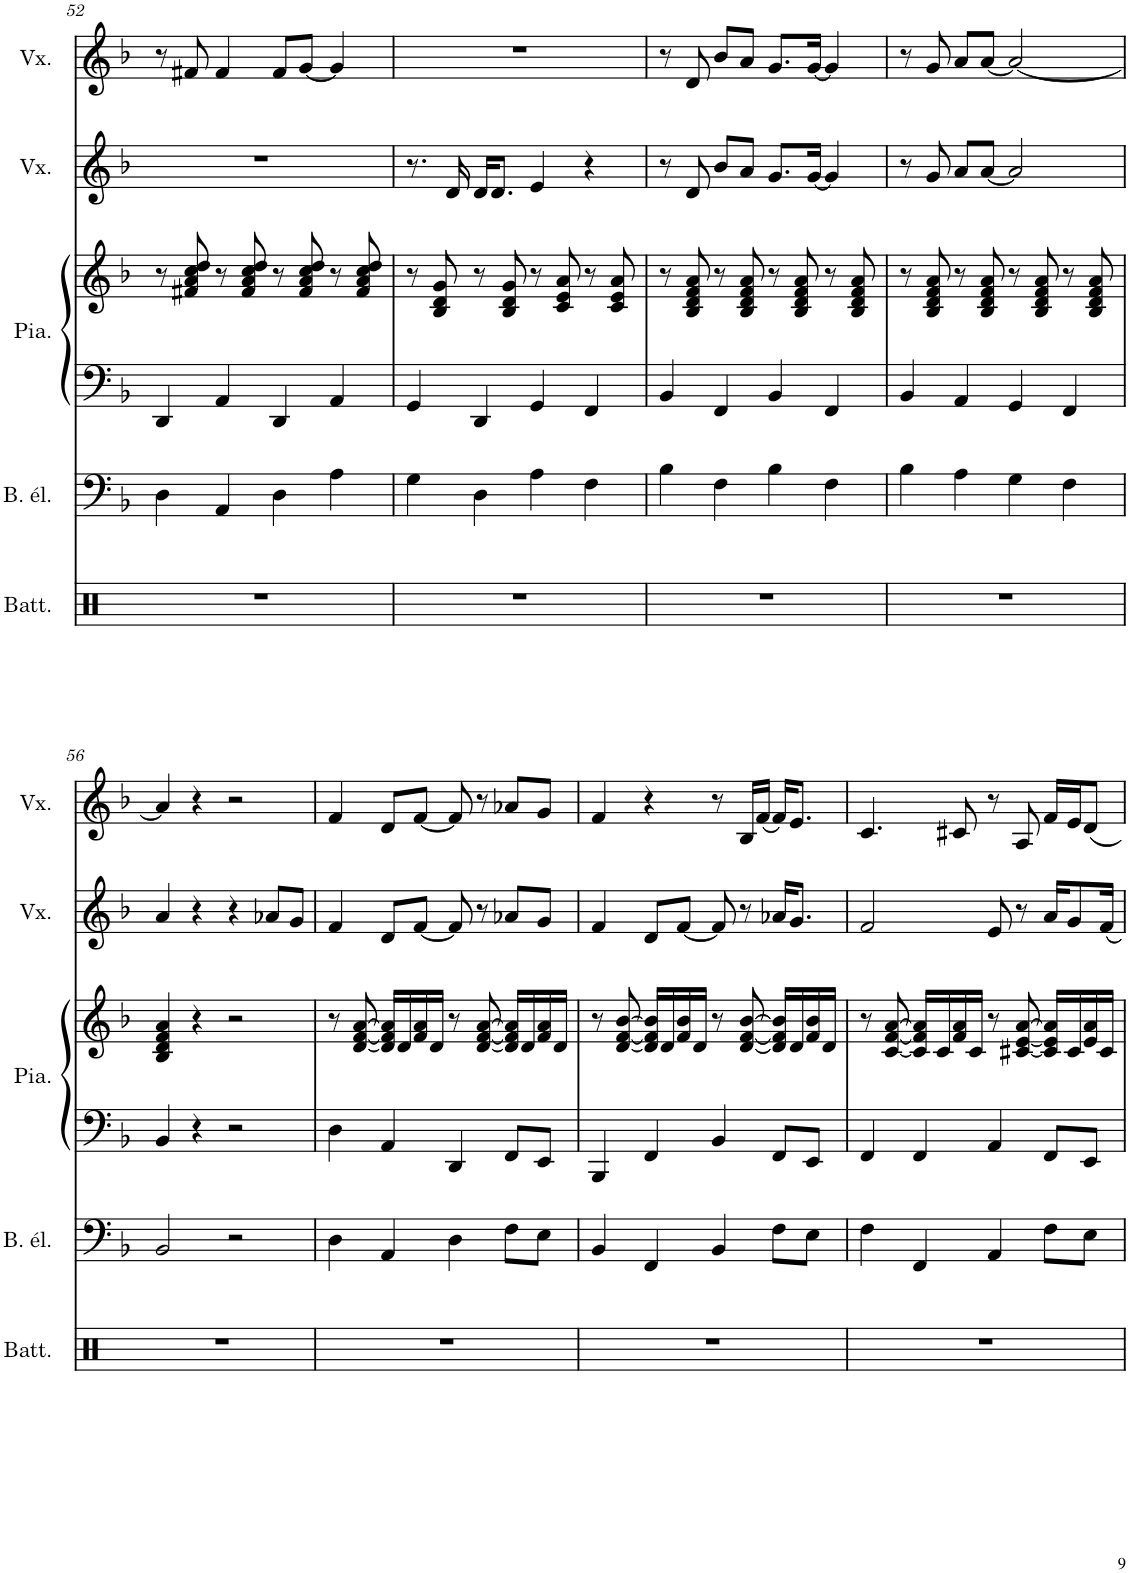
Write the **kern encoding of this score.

**kern	**kern	**kern	**kern	**kern	**kern
*part5	*part4	*part3	*part3	*part2	*part1
*staff6	*staff5	*staff4	*staff3	*staff2	*staff1
*I"Batterie	*I"Basse électrique	*I"Piano	*	*I"Voix	*I"Voix
*I'Batt.	*I'B. él.	*I'Pia.	*	*I'Vx.	*I'Vx.
!!LO:PB:g=z
*clefX	*clefF4	*clefF4	*clefG2	*clefG2	*clefG2
*	*Trd7c12	*	*	*	*
*k[]	*k[b-]	*k[b-]	*k[b-]	*k[b-]	*k[b-]
*M4/4	*M4/4	*M4/4	*M4/4	*M4/4	*M4/4
=52	=52	=52	=52	=52	=52
1r	4D\	4DD/	8r	1r	8r
.	.	.	8f#X/ 8a/ 8cc/ 8dd/	.	8f#X/
.	4AA/	4AA/	8r	.	4f#/
.	.	.	8f#/ 8a/ 8cc/ 8dd/	.	.
.	4D\	4DD/	8r	.	8f#/L
.	.	.	8f#/ 8a/ 8cc/ 8dd/	.	[8g/J
.	4A\	4AA/	8r	.	4g/]
.	.	.	8f#/ 8a/ 8cc/ 8dd/	.	.
=53	=53	=53	=53	=53	=53
1r	4G\	4GG/	8r	8.r	1r
.	.	.	8B-/ 8d/ 8g/	.	.
.	.	.	.	16d/	.
.	4D\	4DD/	8r	16d/KL	.
.	.	.	.	8.d/J	.
.	.	.	8B-/ 8d/ 8g/	.	.
.	4A\	4GG/	8r	4e/	.
.	.	.	8c/ 8e/ 8a/	.	.
.	4F\	4FF/	8r	4r	.
.	.	.	8c/ 8e/ 8a/	.	.
=54	=54	=54	=54	=54	=54
1r	4B-\	4BB-/	8r	8r	8r
.	.	.	8B-/ 8d/ 8f/ 8a/	8d/	8d/
.	4F\	4FF/	8r	8b-/L	8b-/L
.	.	.	8B-/ 8d/ 8f/ 8a/	8a/J	8a/J
.	4B-\	4BB-/	8r	8.g/L	8.g/L
.	.	.	8B-/ 8d/ 8f/ 8a/	.	.
.	.	.	.	[16g/Jk	[16g/Jk
.	4F\	4FF/	8r	4g/]	4g/]
.	.	.	8B-/ 8d/ 8f/ 8a/	.	.
=55	=55	=55	=55	=55	=55
1r	4B-\	4BB-/	8r	8r	8r
.	.	.	8B-/ 8d/ 8f/ 8a/	8g/	8g/
.	4A\	4AA/	8r	8a/L	8a/L
.	.	.	8B-/ 8d/ 8f/ 8a/	[8a/J	[8a/J
.	4G\	4GG/	8r	2a/]	2a/_
.	.	.	8B-/ 8d/ 8f/ 8a/	.	.
.	4F\	4FF/	8r	.	.
.	.	.	8B-/ 8d/ 8f/ 8a/	.	.
!!LO:LB:g=z
=56	=56	=56	=56	=56	=56
1r	2BB-/	4BB-/	4B-/ 4d/ 4f/ 4a/	4a/	4a/]
.	.	4r	4r	4r	4r
.	2r	2r	2r	4r	2r
.	.	.	.	8a-X/L	.
.	.	.	.	8g/J	.
=57	=57	=57	=57	=57	=57
1r	4D\	4D\	8r	4f/	4f/
.	.	.	[8d/ [8f/ [8a/	.	.
.	4AA/	4AA/	16d/] 16f/] 16a/]LL	8d/L	8d/L
.	.	.	16d/	.	.
.	.	.	16f/ 16a/	[8f/J	[8f/J
.	.	.	16d/JJ	.	.
.	4D\	4DD/	8r	8f/]	8f/]
.	.	.	[8d/ [8f/ [8a/	8r	8r
.	8F\L	8FF/L	16d/] 16f/] 16a/]LL	8a-X/L	8a-X/L
.	.	.	16d/	.	.
.	8E\J	8EE/J	16f/ 16a/	8g/J	8g/J
.	.	.	16d/JJ	.	.
=58	=58	=58	=58	=58	=58
1r	4BB-/	4BBB-/	8r	4f/	4f/
.	.	.	[8d/ [8f/ [8b-/	.	.
.	4FF/	4FF/	16d/] 16f/] 16b-/]LL	8d/L	4r
.	.	.	16d/	.	.
.	.	.	16f/ 16b-/	[8f/J	.
.	.	.	16d/JJ	.	.
.	4BB-/	4BB-/	8r	8f/]	8r
.	.	.	[8d/ [8f/ [8b-/	8r	16B-/LL
.	.	.	.	.	(16f/JJ
.	8F\L	8FF/L	16d/] 16f/] 16b-/]LL	16a-X/KL	16f/KL)
.	.	.	16d/	8.g/J	8.e/J
.	8E\J	8EE/J	16f/ 16b-/	.	.
.	.	.	16d/JJ	.	.
=59	=59	=59	=59	=59	=59
1r	4F\	4FF/	8r	2f/	4.c/
.	.	.	[8c/ [8f/ [8a/	.	.
.	4FF/	4FF/	16c/] 16f/] 16a/]LL	.	.
.	.	.	16c/	.	.
.	.	.	16f/ 16a/	.	8c#X/
.	.	.	16c/JJ	.	.
.	4AA/	4AA/	8r	8e/	8r
.	.	.	[8c#X/ [8e/ [8a/	8r	8A/
.	8F\L	8FF/L	16c#/] 16e/] 16a/]LL	16a/KL	16f/LL
.	.	.	16c#/	8g/	16e/J
.	8E\J	8EE/J	16e/ 16a/	.	8d/J
.	.	.	16c#/JJ	16f/Jk	.
=	=	=	=	=	=
*-	*-	*-	*-	*-	*-
